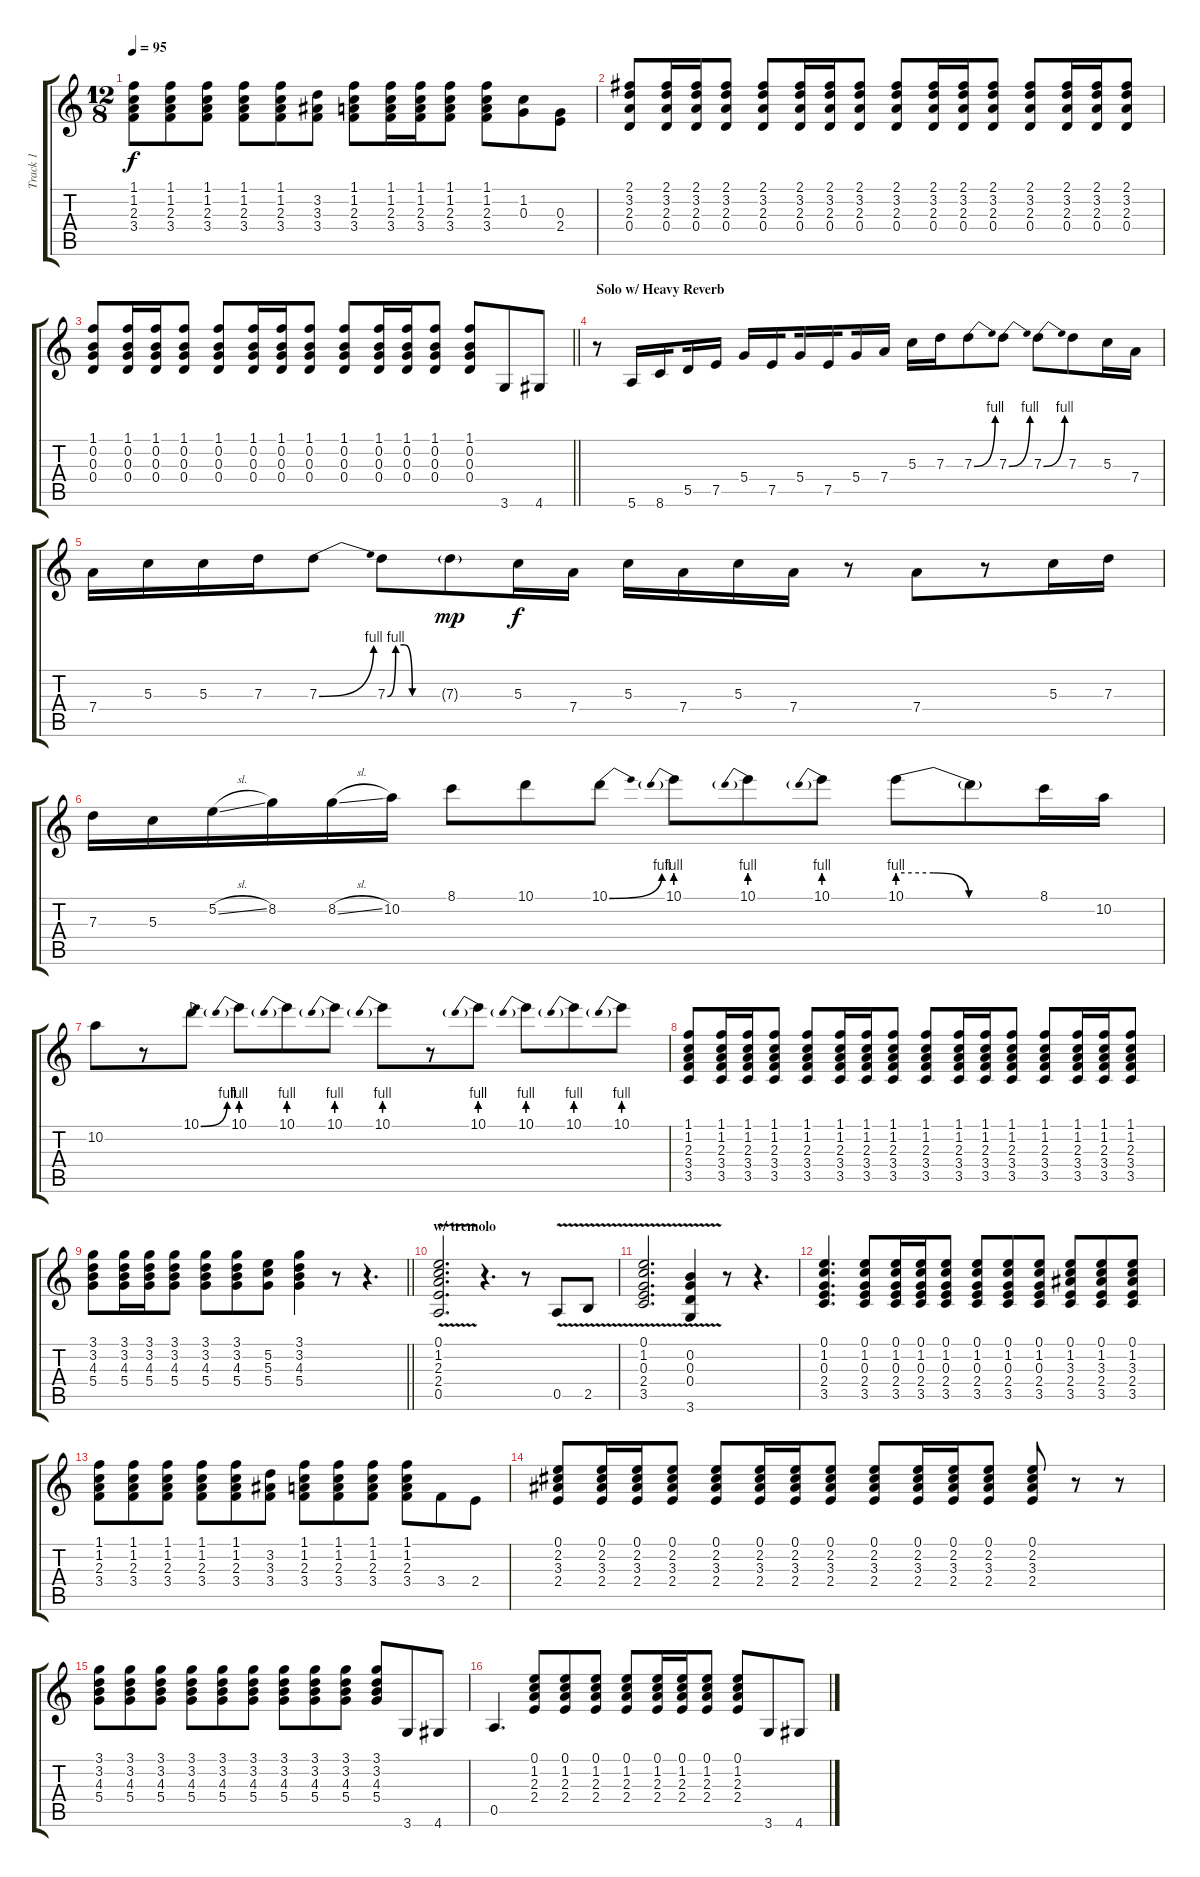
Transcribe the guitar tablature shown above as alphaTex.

\track ("Track 1" "Track 1") {instrument electricguitarclean}
\staff {score tabs}
\tuning (E4 B3 G3 D3 A2 E2) {hide}
\ts (12 8)
\tempo 95
\clef g2
\ks c
(1.1 1.2 2.3 3.4).8{dy f} (1.1 1.2 2.3 3.4).8 (1.1 1.2 2.3 3.4).8 (1.1 1.2 2.3 3.4).8 (1.1 1.2 2.3 3.4).8 (3.2 3.3 3.4).8 (1.1 1.2 2.3 3.4).8 (1.1 1.2 2.3 3.4).16 (1.1 1.2 2.3 3.4).16 (1.1 1.2 2.3 3.4).8 (1.1 1.2 2.3 3.4).8 (1.2 0.3).8 (0.3 2.4).8 |
(2.1 3.2 2.3 0.4).8 (2.1 3.2 2.3 0.4).16 (2.1 3.2 2.3 0.4).16 (2.1 3.2 2.3 0.4).8 (2.1 3.2 2.3 0.4).8 (2.1 3.2 2.3 0.4).16 (2.1 3.2 2.3 0.4).16 (2.1 3.2 2.3 0.4).8 (2.1 3.2 2.3 0.4).8 (2.1 3.2 2.3 0.4).16 (2.1 3.2 2.3 0.4).16 (2.1 3.2 2.3 0.4).8 (2.1 3.2 2.3 0.4).8 (2.1 3.2 2.3 0.4).16 (2.1 3.2 2.3 0.4).16 (2.1 3.2 2.3 0.4).8 |
\barLineRight lightlight
(1.1 0.2 0.3 0.4).8 (1.1 0.2 0.3 0.4).16 (1.1 0.2 0.3 0.4).16 (1.1 0.2 0.3 0.4).8 (1.1 0.2 0.3 0.4).8 (1.1 0.2 0.3 0.4).16 (1.1 0.2 0.3 0.4).16 (1.1 0.2 0.3 0.4).8 (1.1 0.2 0.3 0.4).8 (1.1 0.2 0.3 0.4).16 (1.1 0.2 0.3 0.4).16 (1.1 0.2 0.3 0.4).8 (1.1 0.2 0.3 0.4).8 3.6.8 4.6.8 |
\section ("" " Solo w/ Heavy Reverb")
r.8 5.6.16 8.6.16{beam splitsecondary} 5.5.16 7.5.16 5.4.16 7.5.16{beam splitsecondary} 5.4.16 7.5.16{beam splitsecondary} 5.4.16 7.4.16 5.3.16 7.3.16 7.3{be (bend 0 0 60 4)}.8 7.3{be (bend 0 0 60 4)}.8 7.3{be (bend 0 0 60 4)}.8 7.3.8 5.3.16 7.4.16 |
7.4.16 5.3.16 5.3.16 7.3.16 7.3{be (bend 0 0 60 4)}.8 7.3{be (custom 0 0 10 4 20 4 30 0 60 0)}.8 7.3{g}.8{dy mp} 5.3.16{dy f} 7.4.16 5.3.16 7.4.16 5.3.16 7.4.16 r.8 7.4.8 r.8 5.3.16 7.3.16 |
7.3.16 5.3.16 5.2{sl}.16 8.2.16 8.2{sl}.16 10.2.16 8.1.8 10.1.8 10.1{be (bend 0 0 60 4)}.8 10.1{be (prebend 0 4 60 4)}.8 10.1{be (prebend 0 4 60 4)}.8 10.1{be (prebend 0 4 60 4)}.8 10.1{be (custom 0 4 15 4 30 0 60 0)}.8 10.1{t}.8 8.1.16 10.2.16 |
10.2.8 r.8 10.1{be (bend 0 0 60 4)}.8 10.1{be (prebend 0 4 60 4)}.8{beam merge} 10.1{be (prebend 0 4 60 4)}.8 10.1{be (prebend 0 4 60 4)}.8 10.1{be (prebend 0 4 60 4)}.8 r.8 10.1{be (prebend 0 4 60 4)}.8 10.1{be (prebend 0 4 60 4)}.8 10.1{be (prebend 0 4 60 4)}.8 10.1{be (prebend 0 4 60 4)}.8 |
(1.1 1.2 2.3 3.4 3.5).8 (1.1 1.2 2.3 3.4 3.5).16 (1.1 1.2 2.3 3.4 3.5).16 (1.1 1.2 2.3 3.4 3.5).8 (1.1 1.2 2.3 3.4 3.5).8 (1.1 1.2 2.3 3.4 3.5).16 (1.1 1.2 2.3 3.4 3.5).16 (1.1 1.2 2.3 3.4 3.5).8 (1.1 1.2 2.3 3.4 3.5).8 (1.1 1.2 2.3 3.4 3.5).16 (1.1 1.2 2.3 3.4 3.5).16 (1.1 1.2 2.3 3.4 3.5).8 (1.1 1.2 2.3 3.4 3.5).8 (1.1 1.2 2.3 3.4 3.5).16 (1.1 1.2 2.3 3.4 3.5).16 (1.1 1.2 2.3 3.4 3.5).8 |
\barLineRight lightlight
(3.1 3.2 4.3 5.4).8 (3.1 3.2 4.3 5.4).16 (3.1 3.2 4.3 5.4).16 (3.1 3.2 4.3 5.4).8 (3.1 3.2 4.3 5.4).8 (3.1 3.2 4.3 5.4).8 (5.2 5.3 5.4).8 (3.1 3.2 4.3 5.4).4 r.8 r.4{d} |
\section ("" "w/ tremolo")
(0.1{v} 1.2 2.3 2.4 0.5).2{d} r.4{d} r.8 0.5{v}.8 2.5{v}.8 |
(0.1 1.2 0.3 2.4 3.5{v}).2{d} (0.2 0.3 0.4{v} 3.6).4 r.8 r.4{d} |
(0.1 1.2 0.3 2.4 3.5).4{d} (0.1 1.2 0.3 2.4 3.5).8 (0.1 1.2 0.3 2.4 3.5).16 (0.1 1.2 0.3 2.4 3.5).16 (0.1 1.2 0.3 2.4 3.5).8 (0.1 1.2 0.3 2.4 3.5).8 (0.1 1.2 0.3 2.4 3.5).8 (0.1 1.2 0.3 2.4 3.5).8 (0.1 1.2 3.3 2.4 3.5).8 (0.1 1.2 3.3 2.4 3.5).8 (0.1 1.2 3.3 2.4 3.5).8 |
(1.1 1.2 2.3 3.4).8 (1.1 1.2 2.3 3.4).8 (1.1 1.2 2.3 3.4).8 (1.1 1.2 2.3 3.4).8 (1.1 1.2 2.3 3.4).8 (3.2 3.3 3.4).8 (1.1 1.2 2.3 3.4).8 (1.1 1.2 2.3 3.4).8 (1.1 1.2 2.3 3.4).8 (1.1 1.2 2.3 3.4).8 3.4.8 2.4.8 |
(0.1 2.2 3.3 2.4).8 (0.1 2.2 3.3 2.4).16 (0.1 2.2 3.3 2.4).16 (0.1 2.2 3.3 2.4).8 (0.1 2.2 3.3 2.4).8 (0.1 2.2 3.3 2.4).16 (0.1 2.2 3.3 2.4).16 (0.1 2.2 3.3 2.4).8 (0.1 2.2 3.3 2.4).8 (0.1 2.2 3.3 2.4).16 (0.1 2.2 3.3 2.4).16 (0.1 2.2 3.3 2.4).8 (0.1 2.2 3.3 2.4).8 r.8 r.8 |
(3.1 3.2 4.3 5.4).8 (3.1 3.2 4.3 5.4).8 (3.1 3.2 4.3 5.4).8 (3.1 3.2 4.3 5.4).8 (3.1 3.2 4.3 5.4).8 (3.1 3.2 4.3 5.4).8 (3.1 3.2 4.3 5.4).8 (3.1 3.2 4.3 5.4).8 (3.1 3.2 4.3 5.4).8 (3.1 3.2 4.3 5.4).8 3.6.8 4.6.8 |
0.5.4{d} (0.1 1.2 2.3 2.4).8 (0.1 1.2 2.3 2.4).8 (0.1 1.2 2.3 2.4).8 (0.1 1.2 2.3 2.4).8 (0.1 1.2 2.3 2.4).16 (0.1 1.2 2.3 2.4).16 (0.1 1.2 2.3 2.4).8 (0.1 1.2 2.3 2.4).8 3.6.8 4.6.8
